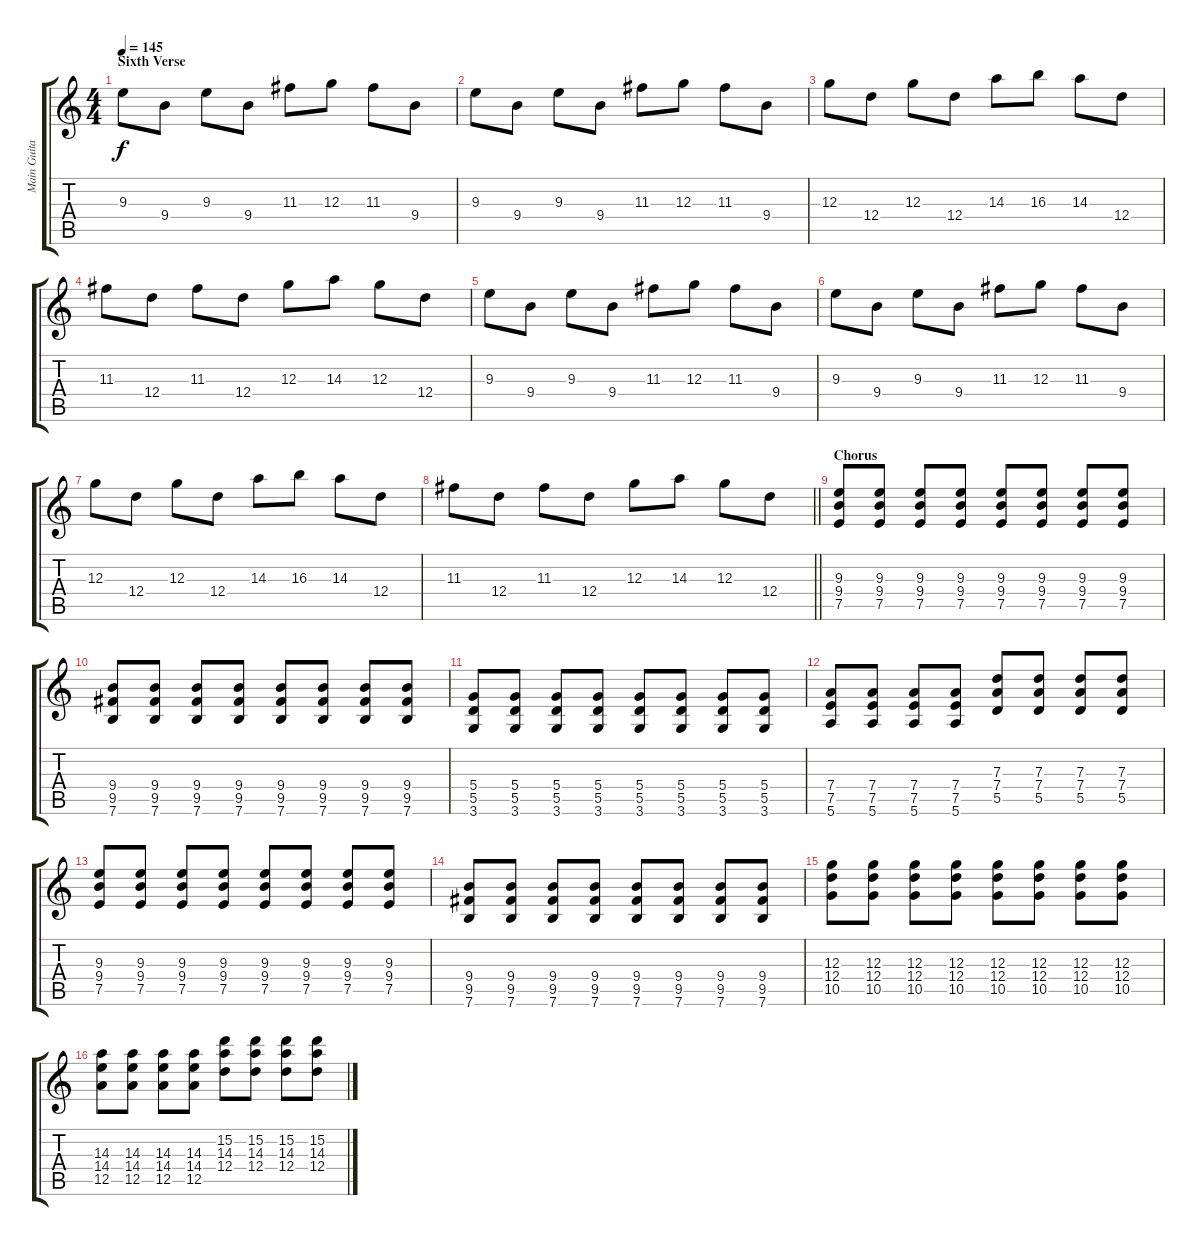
\track ("Main Guitar" "Main Guita") {instrument overdrivenguitar}
\staff {score tabs}
\tuning (E4 B3 G3 D3 A2 E2) {hide}
\ts (4 4)
\section ("" "Sixth Verse")
\tempo 145
\clef g2
\ks c
9.3.8{dy f volume 13 instrument overdrivenguitar} 9.4.8 9.3.8 9.4.8 11.3.8 12.3.8 11.3.8 9.4.8 |
9.3.8 9.4.8 9.3.8 9.4.8 11.3.8 12.3.8 11.3.8 9.4.8 |
12.3.8 12.4.8 12.3.8 12.4.8 14.3.8 16.3.8 14.3.8 12.4.8 |
11.3.8 12.4.8 11.3.8 12.4.8 12.3.8 14.3.8 12.3.8 12.4.8 |
9.3.8 9.4.8 9.3.8 9.4.8 11.3.8 12.3.8 11.3.8 9.4.8 |
9.3.8 9.4.8 9.3.8 9.4.8 11.3.8 12.3.8 11.3.8 9.4.8 |
12.3.8 12.4.8 12.3.8 12.4.8 14.3.8 16.3.8 14.3.8 12.4.8 |
\barLineRight lightlight
11.3.8 12.4.8 11.3.8 12.4.8 12.3.8 14.3.8 12.3.8 12.4.8 |
\section ("" "Chorus")
(9.3 9.4 7.5).8 (9.3 9.4 7.5).8 (9.3 9.4 7.5).8 (9.3 9.4 7.5).8 (9.3 9.4 7.5).8 (9.3 9.4 7.5).8 (9.3 9.4 7.5).8 (9.3 9.4 7.5).8 |
(9.4 9.5 7.6).8 (9.4 9.5 7.6).8 (9.4 9.5 7.6).8 (9.4 9.5 7.6).8 (9.4 9.5 7.6).8 (9.4 9.5 7.6).8 (9.4 9.5 7.6).8 (9.4 9.5 7.6).8 |
(5.4 5.5 3.6).8 (5.4 5.5 3.6).8 (5.4 5.5 3.6).8 (5.4 5.5 3.6).8 (5.4 5.5 3.6).8 (5.4 5.5 3.6).8 (5.4 5.5 3.6).8 (5.4 5.5 3.6).8 |
(7.4 7.5 5.6).8 (7.4 7.5 5.6).8 (7.4 7.5 5.6).8 (7.4 7.5 5.6).8 (7.3 7.4 5.5).8 (7.3 7.4 5.5).8 (7.3 7.4 5.5).8 (7.3 7.4 5.5).8 |
(9.3 9.4 7.5).8 (9.3 9.4 7.5).8 (9.3 9.4 7.5).8 (9.3 9.4 7.5).8 (9.3 9.4 7.5).8 (9.3 9.4 7.5).8 (9.3 9.4 7.5).8 (9.3 9.4 7.5).8 |
(9.4 9.5 7.6).8 (9.4 9.5 7.6).8 (9.4 9.5 7.6).8 (9.4 9.5 7.6).8 (9.4 9.5 7.6).8 (9.4 9.5 7.6).8 (9.4 9.5 7.6).8 (9.4 9.5 7.6).8 |
(12.3 12.4 10.5).8 (12.3 12.4 10.5).8 (12.3 12.4 10.5).8 (12.3 12.4 10.5).8 (12.3 12.4 10.5).8 (12.3 12.4 10.5).8 (12.3 12.4 10.5).8 (12.3 12.4 10.5).8 |
(14.3 14.4 12.5).8 (14.3 14.4 12.5).8 (14.3 14.4 12.5).8 (14.3 14.4 12.5).8 (15.2 14.3 12.4).8 (15.2 14.3 12.4).8 (15.2 14.3 12.4).8 (15.2 14.3 12.4).8
